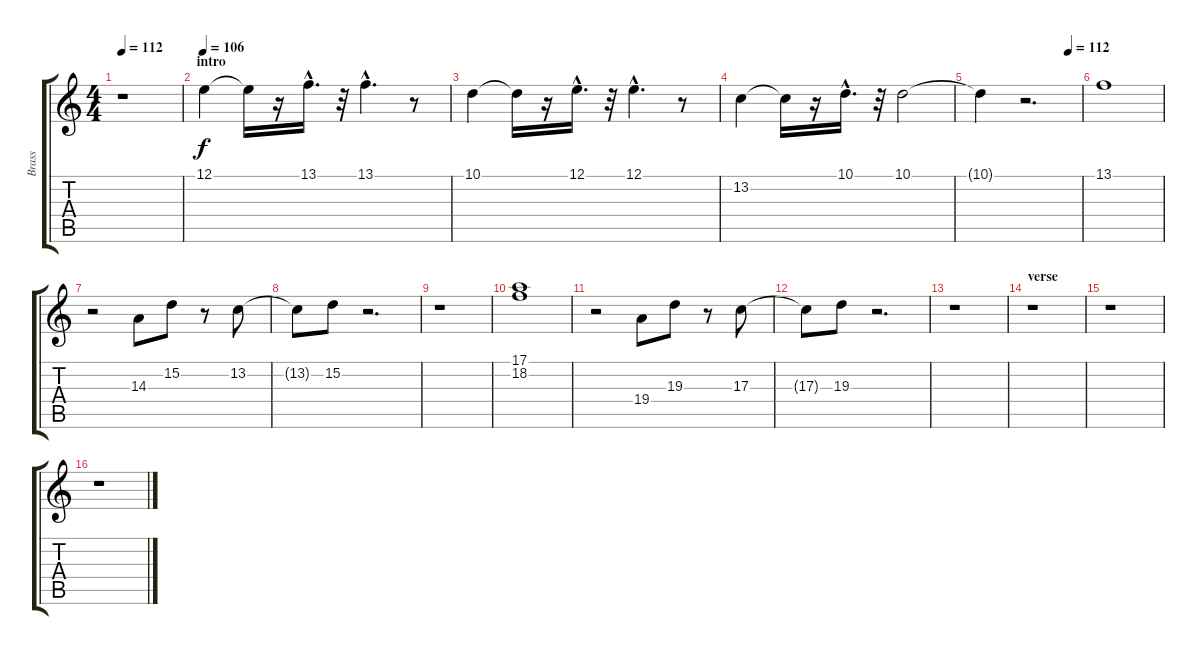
\track ("Brass" "Brass") {instrument brasssection}
\staff {score tabs}
\tuning (E4 B3 G3 D3 A2 E2) {hide}
\ts (4 4)
\tempo 112
\clef g2
\ks c
r.1{dy f instrument brasssection} |
\section ("" "intro")
\tempo 106
12.1.4 12.1{t}.16 r.16 13.1{hac}.16{d} r.32 13.1{hac}.4{d} r.8 |
10.1.4 10.1{t}.16 r.16 12.1{hac}.16{d} r.32 12.1{hac}.4{d} r.8 |
13.2.4 13.2{t}.16 r.16 10.1{hac}.16{d} r.32 10.1.2 |
\tempo (112 0.875)
10.1{t}.4 r.2{d} |
13.1.1 |
r.2 14.3.8 15.2.8 r.8 13.2.8 |
13.2{t}.8 15.2.8 r.2{d} |
r.1 |
(17.1 18.2).1 |
r.2 19.4.8 19.3.8 r.8 17.3.8 |
17.3{t}.8 19.3.8 r.2{d} |
r.1 |
\section ("" "verse")
r.1 |
r.1 |
r.1
